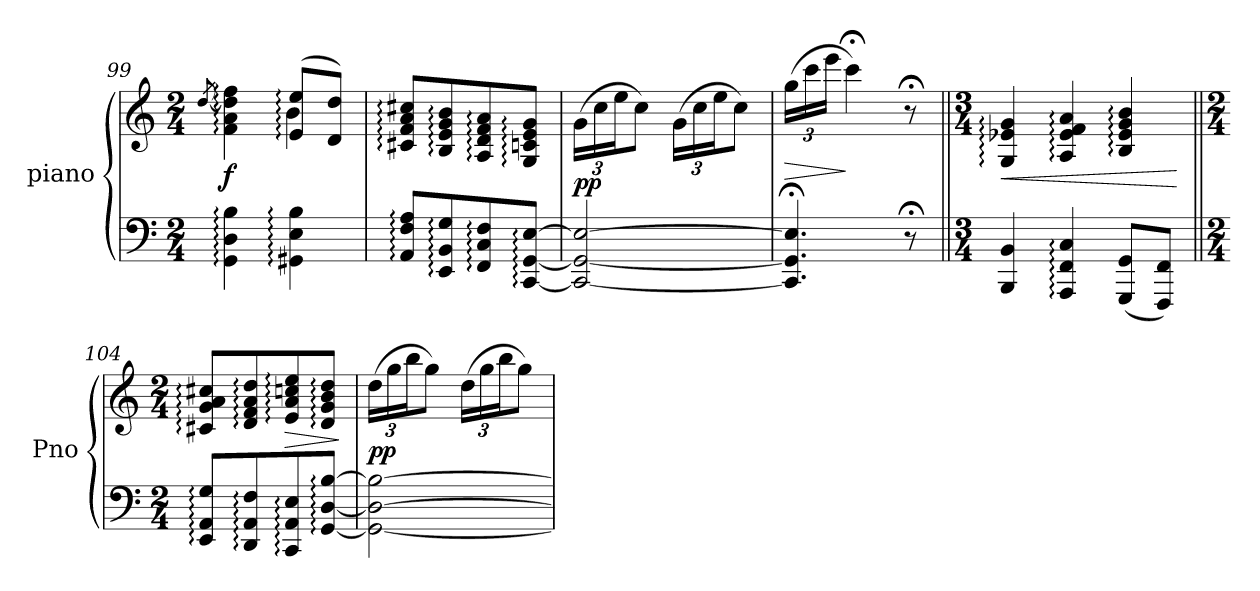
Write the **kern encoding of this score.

**kern	**kern	**dynam
*part1	*part1	*part1
*staff2	*staff1	*staff1/2
*I"piano	*	*
*I'Pno	*	*
*clefF4	*clefG2	*
*k[]	*k[]	*
*C:	*C:	*
*M2/4	*M2/4	*
=99	=99	=99
.	[8qdd/	.
*	*^	*
4GG:\ 4D:\ 4B:\	4f:\ 4a:\ 4dd]:\ 4ff:\	4ryy	f
4GG#X:\ 4E:\ 4B:\	(8e:/ 8ee:/L	4b:\	.
.	8d/ 8dd/J)	.	.
*	*v	*v	*
=100	=100	=100
8AA:/ 8F:/ 8A:/L	8c#X:/ 8f:/ 8a:/ 8cc#X:/L	.
8EE:/ 8BB:/ 8G:/	8B:/ 8e:/ 8g:/ 8b:/	.
8FF:/ 8C:/ 8F:/	8A:/ 8d:/ 8f:/ 8a:/	.
[8CC:/ [8GG:/ [8E:/J	8G:/ 8cn:/ 8e:/ 8g:/J	.
=101	=101	=101
2CC_/ 2GG_/ 2E_/	(24g\LL	pp
.	24cc\	.
.	24ee\J	.
.	8cc\J)	.
.	(24g\LL	.
.	24cc\	.
.	24ee\J	.
.	8cc\J)	.
=102	=102	=102
4.CC];</ 4.GG];</ 4.E];</	(24gg\LL	>
.	24ccc\	.
.	24eee\JJ	.
.	4ccc;<\)	]
8r;<	8r;<	.
=103||	=103||	=103||
*M3/4	*M3/4	*
4BBB/ 4BB/	4G:/ 4e-X:/ 4g:/	<
4AAA:/ 4FF:/ 4C:/	4A:/ 4e-:/ 4f:/ 4a:/	.
(>8GGG/ 8GG/L	4B:/ 4e-:/ 4g:/ 4b:/	.
8FFF/ 8FF/J)	.	.
.	.	[
=104||	=104||	=104||
*M2/4	*M2/4	*
8EE:/ 8AA:/ 8G:/L	8c#X:/ 8g:/ 8a:/ 8cc#X:/L	.
8DD:/ 8AA:/ 8F:/	8d:/ 8f:/ 8a:/ 8dd:/	.
8CC:/ 8AA:/ 8E:/	8e:/ 8a:/ 8ccn:/ 8ee:/	>
[8GG:/ [8D:/ [8B:/J	8d:/ 8g:/ 8b:/ 8dd:/J	.
.	.	]
=105	=105	=105
2GG_\ 2D_\ 2B_\	(24dd\LL	pp
.	24gg\	.
.	24bb\J	.
.	8gg\J)	.
.	(24dd\LL	.
.	24gg\	.
.	24bb\J	.
.	8gg\J)	.
=	=	=
*-	*-	*-
